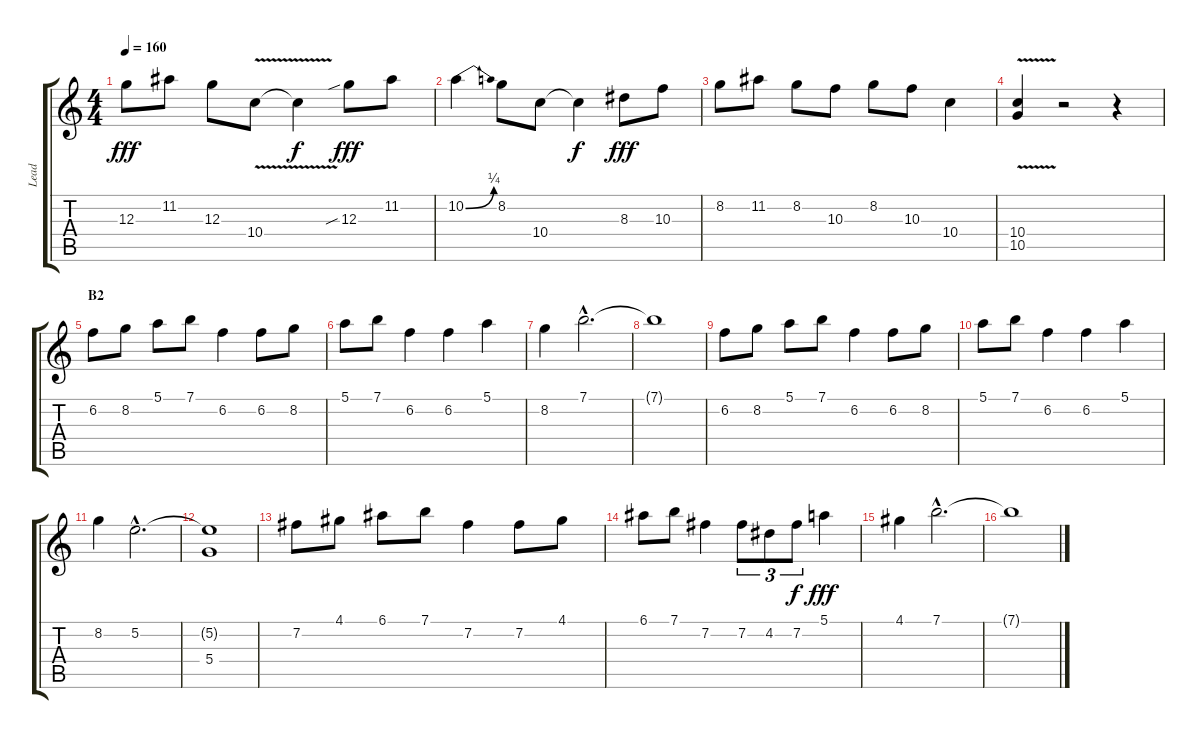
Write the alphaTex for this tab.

\track ("Lead" "Lead") {instrument acousticguitarnylon}
\staff {score tabs}
\tuning (E4 B3 G3 D3 A2 E2) {hide}
\ts (4 4)
\tempo 160
\clef g2
\ks c
12.3.8{dy fff} 11.2.8 12.3.8 10.4{v}.8 10.4{t}.4{dy f} 12.3{sib}.8{dy fff} 11.2.8 |
10.2{be (bend 0 0 60 1)}.4 8.2.8 10.4.8 10.4{t}.4{dy f} 8.3.8{dy fff} 10.3.8 |
8.2.8 11.2.8 8.2.8 10.3.8 8.2.8 10.3.8 10.4.4 |
(10.4{v} 10.5).4 r.2 r.4 |
\section ("" "B2")
6.2.8{instrument acousticguitarnylon} 8.2.8 5.1.8 7.1.8 6.2.4 6.2.8 8.2.8 |
5.1.8 7.1.8 6.2.4 6.2.4 5.1.4 |
8.2.4 7.1{hac}.2{d} |
7.1{t}.1 |
6.2.8 8.2.8 5.1.8 7.1.8 6.2.4 6.2.8 8.2.8 |
5.1.8 7.1.8 6.2.4 6.2.4 5.1.4 |
8.2.4 5.2{hac}.2{d} |
(5.2{t} 5.4).1 |
7.2.8 4.1.8 6.1.8 7.1.8 7.2.4 7.2.8 4.1.8 |
6.1.8 7.1.8 7.2.4 7.2.8{tu (3 2)} 4.2.8{tu (3 2)} 7.2.8{tu (3 2) dy f} 5.1.4{dy fff} |
4.1.4 7.1{hac}.2{d} |
7.1{t}.1
